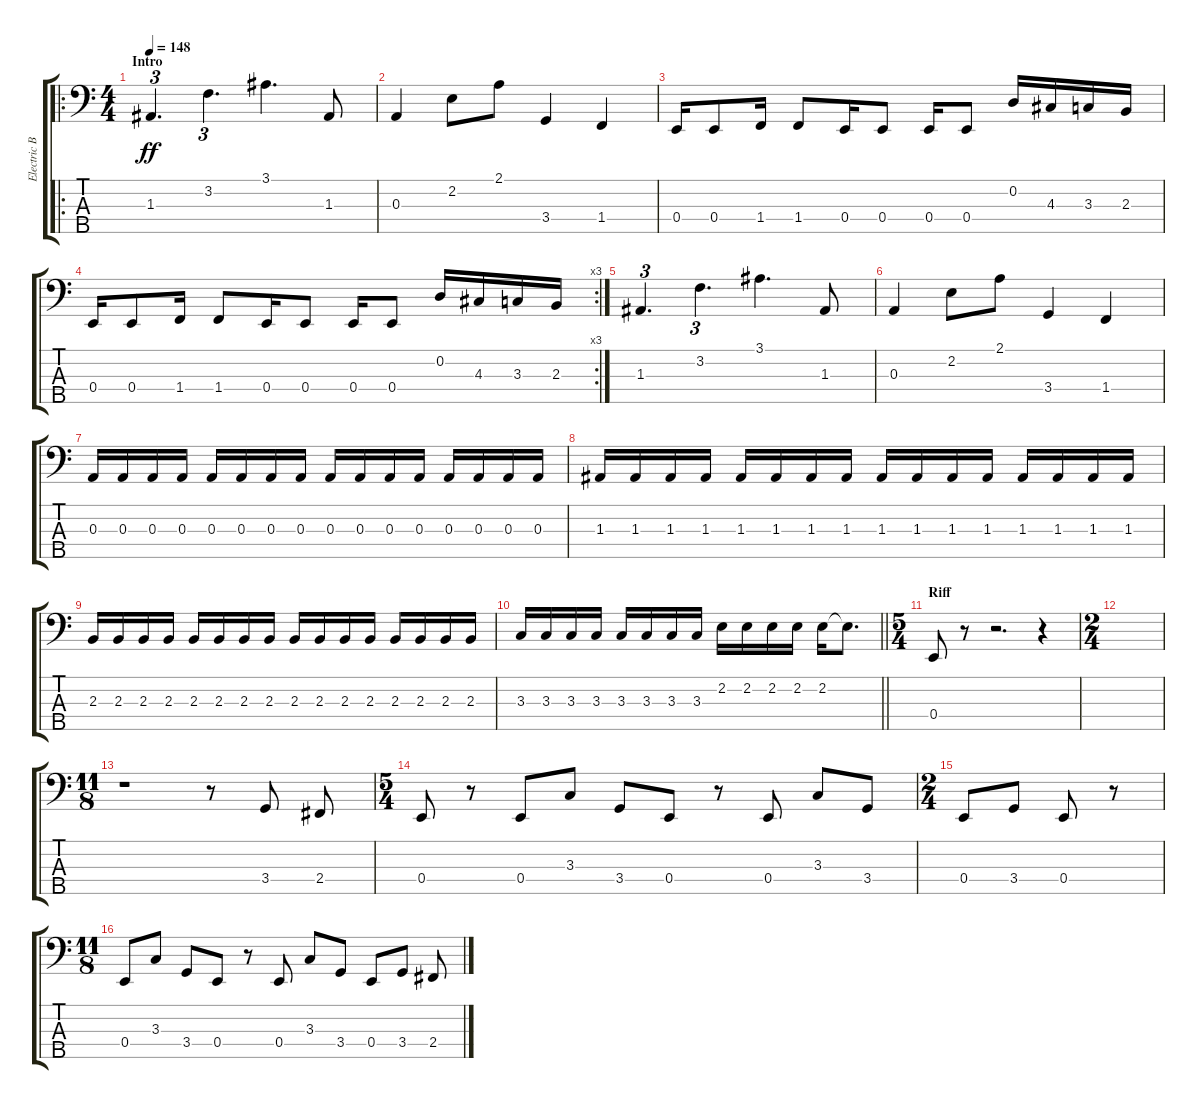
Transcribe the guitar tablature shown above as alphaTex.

\track ("Electric Bass" "Electric B") {instrument electricbassfinger}
\staff {score tabs}
\tuning (G2 D2 A1 E1 B0) {hide}
\ro
\ts (4 4)
\section ("" "Intro")
\tempo 148
\clef f4
\ks c
1.3.4{d tu (3 2) dy ff instrument electricbassfinger} 3.2.4{d tu (3 2)} 3.1.4{d} 1.3.8 |
0.3.4 2.2.8 2.1.8 3.4.4 1.4.4 |
0.4.16 0.4.8 1.4.16 1.4.8 0.4.16 0.4.8 0.4.16 0.4.8 0.2.16 4.3.16 3.3.16 2.3.16 |
\rc 3
0.4.16 0.4.8 1.4.16 1.4.8 0.4.16 0.4.8 0.4.16 0.4.8 0.2.16 4.3.16 3.3.16 2.3.16 |
1.3.4{d tu (3 2)} 3.2.4{d tu (3 2)} 3.1.4{d} 1.3.8 |
0.3.4 2.2.8 2.1.8 3.4.4 1.4.4 |
0.3.16 0.3.16 0.3.16 0.3.16 0.3.16 0.3.16 0.3.16 0.3.16 0.3.16 0.3.16 0.3.16 0.3.16 0.3.16 0.3.16 0.3.16 0.3.16 |
1.3.16 1.3.16 1.3.16 1.3.16 1.3.16 1.3.16 1.3.16 1.3.16 1.3.16 1.3.16 1.3.16 1.3.16 1.3.16 1.3.16 1.3.16 1.3.16 |
2.3.16 2.3.16 2.3.16 2.3.16 2.3.16 2.3.16 2.3.16 2.3.16 2.3.16 2.3.16 2.3.16 2.3.16 2.3.16 2.3.16 2.3.16 2.3.16 |
\barLineRight lightlight
3.3.16 3.3.16 3.3.16 3.3.16 3.3.16 3.3.16 3.3.16 3.3.16 2.2.16 2.2.16 2.2.16 2.2.16 2.2.16 2.2{t}.8{d} |
\ts (5 4)
\section ("" "Riff")
0.4.8 r.8 r.2{d} r.4 |
\ts (2 4)
|
\ts (11 8)
r.1 r.8 3.4.8 2.4.8 |
\ts (5 4)
0.4.8 r.8 0.4.8 3.3.8 3.4.8 0.4.8 r.8 0.4.8 3.3.8 3.4.8 |
\ts (2 4)
0.4.8 3.4.8 0.4.8 r.8 |
\ts (11 8)
0.4.8 3.3.8 3.4.8 0.4.8 r.8 0.4.8 3.3.8 3.4.8 0.4.8 3.4.8 2.4.8
